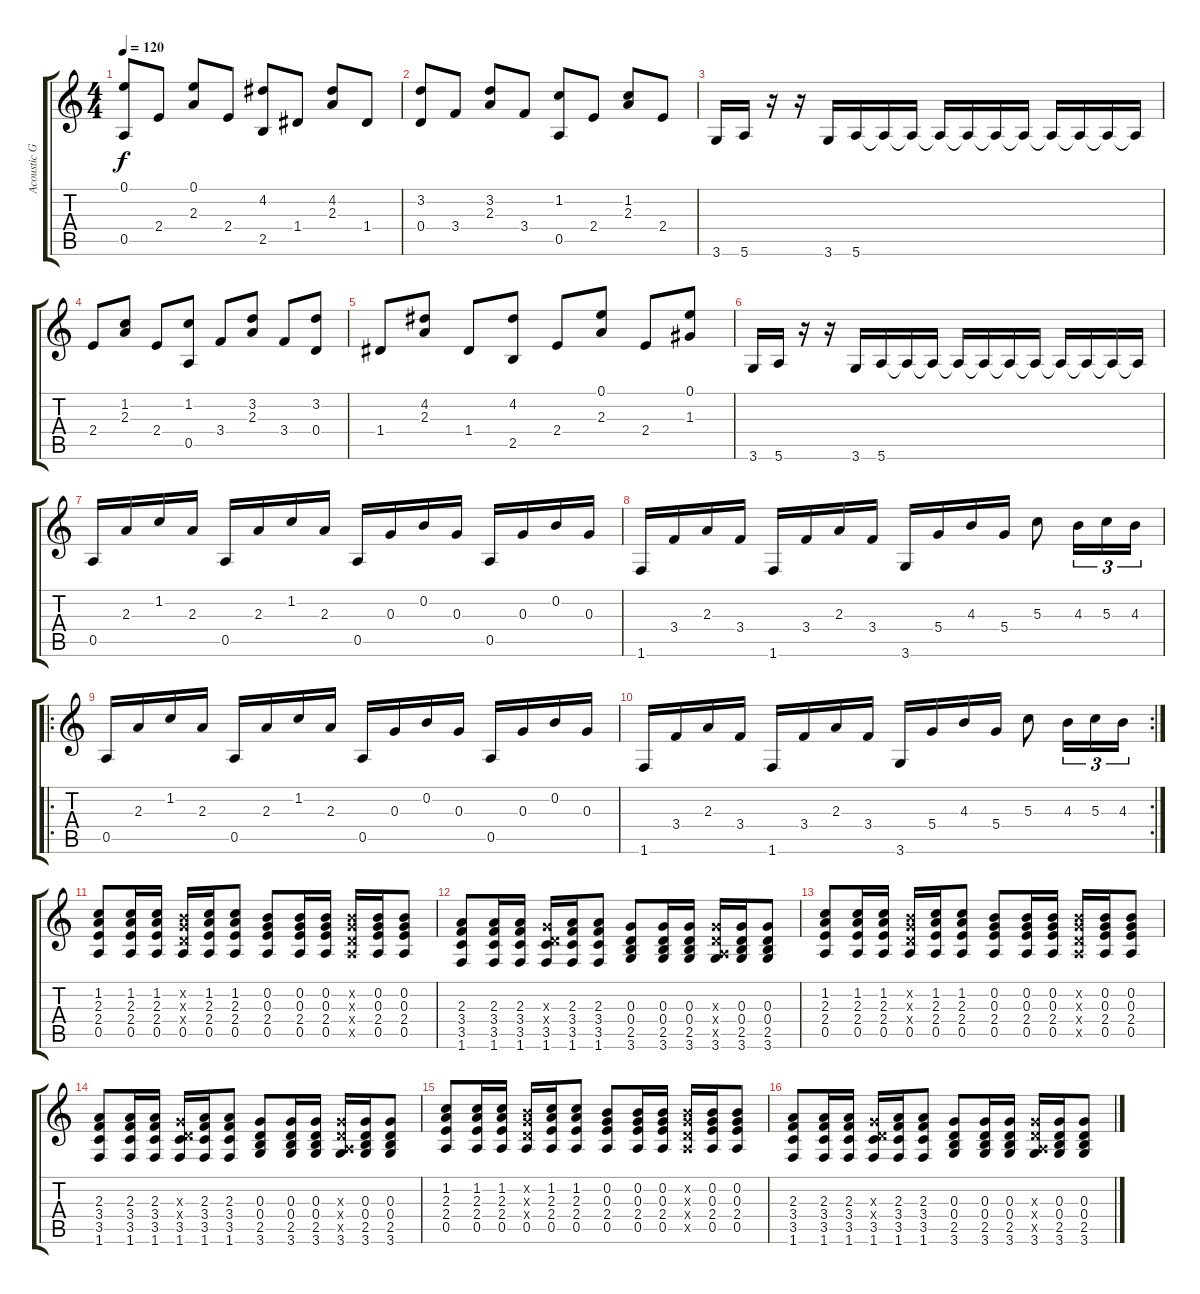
\track ("Acoustic Guitar" "Acoustic G") {instrument acousticguitarsteel}
\staff {score tabs}
\tuning (E4 B3 G3 D3 A2 E2) {hide}
\ts (4 4)
\tempo 120
\clef g2
\ks c
(0.1 0.5).8{dy f instrument acousticguitarsteel} 2.4.8 (0.1 2.3).8 2.4.8 (4.2 2.5).8 1.4.8 (4.2 2.3).8 1.4.8 |
(3.2 0.4).8 3.4.8 (3.2 2.3).8 3.4.8 (1.2 0.5).8 2.4.8 (1.2 2.3).8 2.4.8 |
3.6.16 5.6.16 r.16 r.16 3.6.16 5.6.16 5.6{t}.16 5.6{t}.16 5.6{t}.16 5.6{t}.16 5.6{t}.16 5.6{t}.16 5.6{t}.16 5.6{t}.16 5.6{t}.16 5.6{t}.16 |
2.4.8 (1.2 2.3).8 2.4.8 (1.2 0.5).8 3.4.8 (3.2 2.3).8 3.4.8 (3.2 0.4).8 |
1.4.8 (4.2 2.3).8 1.4.8 (4.2 2.5).8 2.4.8 (0.1 2.3).8 2.4.8 (0.1 1.3).8 |
3.6.16 5.6.16 r.16 r.16 3.6.16 5.6.16 5.6{t}.16 5.6{t}.16 5.6{t}.16 5.6{t}.16 5.6{t}.16 5.6{t}.16 5.6{t}.16 5.6{t}.16 5.6{t}.16 5.6{t}.16 |
0.5.16 2.3.16 1.2.16 2.3.16 0.5.16 2.3.16 1.2.16 2.3.16 0.5.16 0.3.16 0.2.16 0.3.16 0.5.16 0.3.16 0.2.16 0.3.16 |
1.6.16 3.4.16 2.3.16 3.4.16 1.6.16 3.4.16 2.3.16 3.4.16 3.6.16 5.4.16 4.3.16 5.4.16 5.3.8 4.3.16{tu (3 2)} 5.3.16{tu (3 2)} 4.3.16{tu (3 2)} |
\ro
0.5.16 2.3.16 1.2.16 2.3.16 0.5.16 2.3.16 1.2.16 2.3.16 0.5.16 0.3.16 0.2.16 0.3.16 0.5.16 0.3.16 0.2.16 0.3.16 |
\rc 2
1.6.16 3.4.16 2.3.16 3.4.16 1.6.16 3.4.16 2.3.16 3.4.16 3.6.16 5.4.16 4.3.16 5.4.16 5.3.8 4.3.16{tu (3 2)} 5.3.16{tu (3 2)} 4.3.16{tu (3 2)} |
(1.2 2.3 2.4 0.5).8 (1.2 2.3 2.4 0.5).16 (1.2 2.3 2.4 0.5).16 (0.2{x} 0.3{x} 0.4{x} 0.5).16 (1.2 2.3 2.4 0.5).16 (1.2 2.3 2.4 0.5).8 (0.2 0.3 2.4 0.5).8 (0.2 0.3 2.4 0.5).16 (0.2 0.3 2.4 0.5).16 (0.2{x} 0.3{x} 0.4{x} 0.5{x}).16 (0.2 0.3 2.4 0.5).16 (0.2 0.3 2.4 0.5).8 |
(2.3 3.4 3.5 1.6).8 (2.3 3.4 3.5 1.6).16 (2.3 3.4 3.5 1.6).16 (0.3{x} 0.4{x} 3.5 1.6).16 (2.3 3.4 3.5 1.6).16 (2.3 3.4 3.5 1.6).8 (0.3 0.4 2.5 3.6).8 (0.3 0.4 2.5 3.6).16 (0.3 0.4 2.5 3.6).16 (0.3{x} 0.4{x} 0.5{x} 3.6).16 (0.3 0.4 2.5 3.6).16 (0.3 0.4 2.5 3.6).8 |
(1.2 2.3 2.4 0.5).8 (1.2 2.3 2.4 0.5).16 (1.2 2.3 2.4 0.5).16 (0.2{x} 0.3{x} 0.4{x} 0.5).16 (1.2 2.3 2.4 0.5).16 (1.2 2.3 2.4 0.5).8 (0.2 0.3 2.4 0.5).8 (0.2 0.3 2.4 0.5).16 (0.2 0.3 2.4 0.5).16 (0.2{x} 0.3{x} 0.4{x} 0.5{x}).16 (0.2 0.3 2.4 0.5).16 (0.2 0.3 2.4 0.5).8 |
(2.3 3.4 3.5 1.6).8 (2.3 3.4 3.5 1.6).16 (2.3 3.4 3.5 1.6).16 (0.3{x} 0.4{x} 3.5 1.6).16 (2.3 3.4 3.5 1.6).16 (2.3 3.4 3.5 1.6).8 (0.3 0.4 2.5 3.6).8 (0.3 0.4 2.5 3.6).16 (0.3 0.4 2.5 3.6).16 (0.3{x} 0.4{x} 0.5{x} 3.6).16 (0.3 0.4 2.5 3.6).16 (0.3 0.4 2.5 3.6).8 |
(1.2 2.3 2.4 0.5).8 (1.2 2.3 2.4 0.5).16 (1.2 2.3 2.4 0.5).16 (0.2{x} 0.3{x} 0.4{x} 0.5).16 (1.2 2.3 2.4 0.5).16 (1.2 2.3 2.4 0.5).8 (0.2 0.3 2.4 0.5).8 (0.2 0.3 2.4 0.5).16 (0.2 0.3 2.4 0.5).16 (0.2{x} 0.3{x} 0.4{x} 0.5{x}).16 (0.2 0.3 2.4 0.5).16 (0.2 0.3 2.4 0.5).8 |
(2.3 3.4 3.5 1.6).8 (2.3 3.4 3.5 1.6).16 (2.3 3.4 3.5 1.6).16 (0.3{x} 0.4{x} 3.5 1.6).16 (2.3 3.4 3.5 1.6).16 (2.3 3.4 3.5 1.6).8 (0.3 0.4 2.5 3.6).8 (0.3 0.4 2.5 3.6).16 (0.3 0.4 2.5 3.6).16 (0.3{x} 0.4{x} 0.5{x} 3.6).16 (0.3 0.4 2.5 3.6).16 (0.3 0.4 2.5 3.6).8
